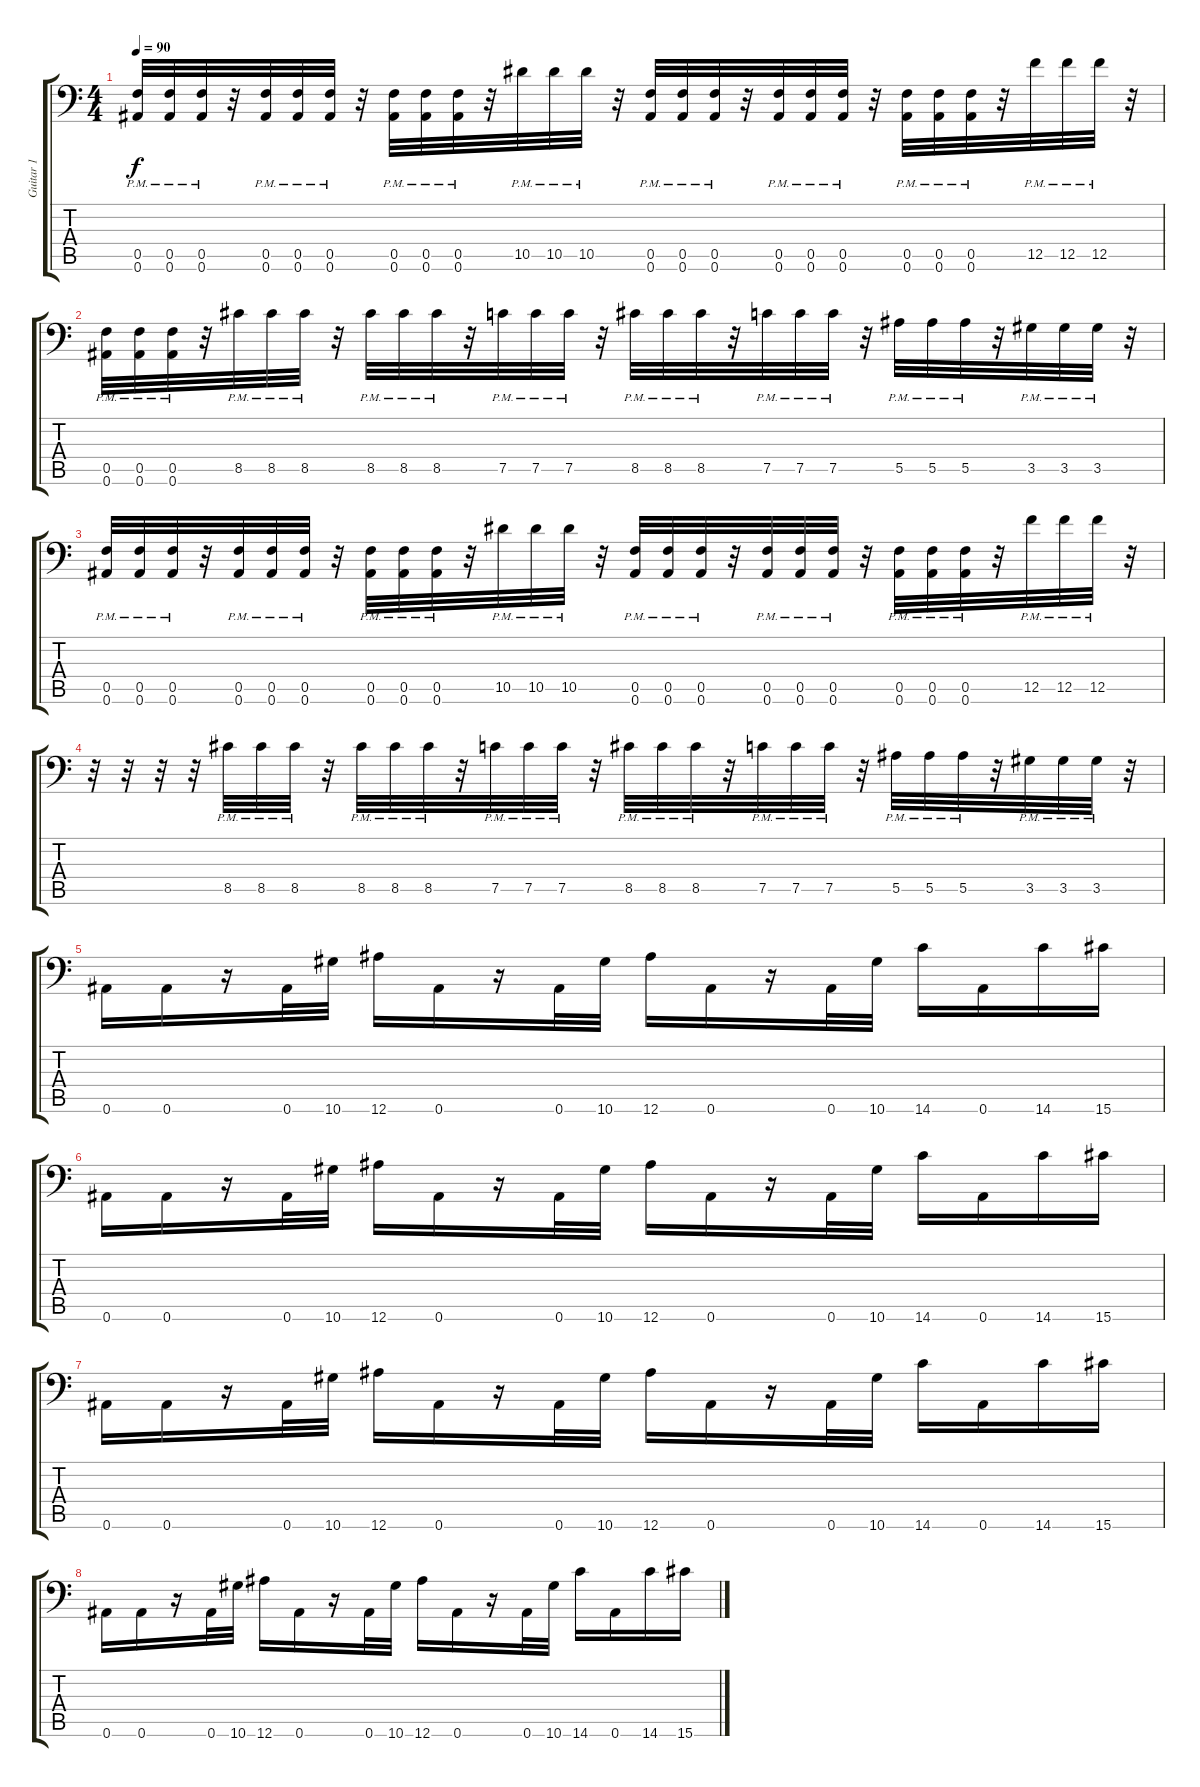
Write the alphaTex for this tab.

\track ("Guitar 1" "Guitar 1") {instrument distortionguitar}
\staff {score tabs}
\tuning (C4 G3 Eb3 Bb2 F2 Bb1) {hide}
\ts (4 4)
\tempo 90
\clef f4
\ks c
(0.5{pm} 0.6{pm}).32{dy f} (0.5{pm} 0.6{pm}).32 (0.5{pm} 0.6{pm}).32 r.32 (0.5{pm} 0.6{pm}).32 (0.5{pm} 0.6{pm}).32 (0.5{pm} 0.6{pm}).32 r.32 (0.5{pm} 0.6{pm}).32 (0.5{pm} 0.6{pm}).32 (0.5{pm} 0.6{pm}).32 r.32 10.5{pm}.32 10.5{pm}.32 10.5{pm}.32 r.32 (0.5{pm} 0.6{pm}).32 (0.5{pm} 0.6{pm}).32 (0.5{pm} 0.6{pm}).32 r.32 (0.5{pm} 0.6{pm}).32 (0.5{pm} 0.6{pm}).32 (0.5{pm} 0.6{pm}).32 r.32 (0.5{pm} 0.6{pm}).32 (0.5{pm} 0.6{pm}).32 (0.5{pm} 0.6{pm}).32 r.32 12.5{pm}.32 12.5{pm}.32 12.5{pm}.32 r.32 |
(0.5{pm} 0.6{pm}).32 (0.5{pm} 0.6{pm}).32 (0.5{pm} 0.6{pm}).32 r.32 8.5{pm}.32 8.5{pm}.32 8.5{pm}.32 r.32 8.5{pm}.32 8.5{pm}.32 8.5{pm}.32 r.32 7.5{pm}.32 7.5{pm}.32 7.5{pm}.32 r.32 8.5{pm}.32 8.5{pm}.32 8.5{pm}.32 r.32 7.5{pm}.32 7.5{pm}.32 7.5{pm}.32 r.32 5.5{pm}.32 5.5{pm}.32 5.5{pm}.32 r.32 3.5{pm}.32 3.5{pm}.32 3.5{pm}.32 r.32 |
(0.5{pm} 0.6{pm}).32 (0.5{pm} 0.6{pm}).32 (0.5{pm} 0.6{pm}).32 r.32 (0.5{pm} 0.6{pm}).32 (0.5{pm} 0.6{pm}).32 (0.5{pm} 0.6{pm}).32 r.32 (0.5{pm} 0.6{pm}).32 (0.5{pm} 0.6{pm}).32 (0.5{pm} 0.6{pm}).32 r.32 10.5{pm}.32 10.5{pm}.32 10.5{pm}.32 r.32 (0.5{pm} 0.6{pm}).32 (0.5{pm} 0.6{pm}).32 (0.5{pm} 0.6{pm}).32 r.32 (0.5{pm} 0.6{pm}).32 (0.5{pm} 0.6{pm}).32 (0.5{pm} 0.6{pm}).32 r.32 (0.5{pm} 0.6{pm}).32 (0.5{pm} 0.6{pm}).32 (0.5{pm} 0.6{pm}).32 r.32 12.5{pm}.32 12.5{pm}.32 12.5{pm}.32 r.32 |
r.32 r.32 r.32 r.32 8.5{pm}.32 8.5{pm}.32 8.5{pm}.32 r.32 8.5{pm}.32 8.5{pm}.32 8.5{pm}.32 r.32 7.5{pm}.32 7.5{pm}.32 7.5{pm}.32 r.32 8.5{pm}.32 8.5{pm}.32 8.5{pm}.32 r.32 7.5{pm}.32 7.5{pm}.32 7.5{pm}.32 r.32 5.5{pm}.32 5.5{pm}.32 5.5{pm}.32 r.32 3.5{pm}.32 3.5{pm}.32 3.5{pm}.32 r.32 |
0.6.16 0.6.16 r.16 0.6.32 10.6.32 12.6.16 0.6.16 r.16 0.6.32 10.6.32 12.6.16 0.6.16 r.16 0.6.32 10.6.32 14.6.16 0.6.16 14.6.16 15.6.16 |
0.6.16 0.6.16 r.16 0.6.32 10.6.32 12.6.16 0.6.16 r.16 0.6.32 10.6.32 12.6.16 0.6.16 r.16 0.6.32 10.6.32 14.6.16 0.6.16 14.6.16 15.6.16 |
0.6.16 0.6.16 r.16 0.6.32 10.6.32 12.6.16 0.6.16 r.16 0.6.32 10.6.32 12.6.16 0.6.16 r.16 0.6.32 10.6.32 14.6.16 0.6.16 14.6.16 15.6.16 |
0.6.16 0.6.16 r.16 0.6.32 10.6.32 12.6.16 0.6.16 r.16 0.6.32 10.6.32 12.6.16 0.6.16 r.16 0.6.32 10.6.32 14.6.16 0.6.16 14.6.16 15.6.16
